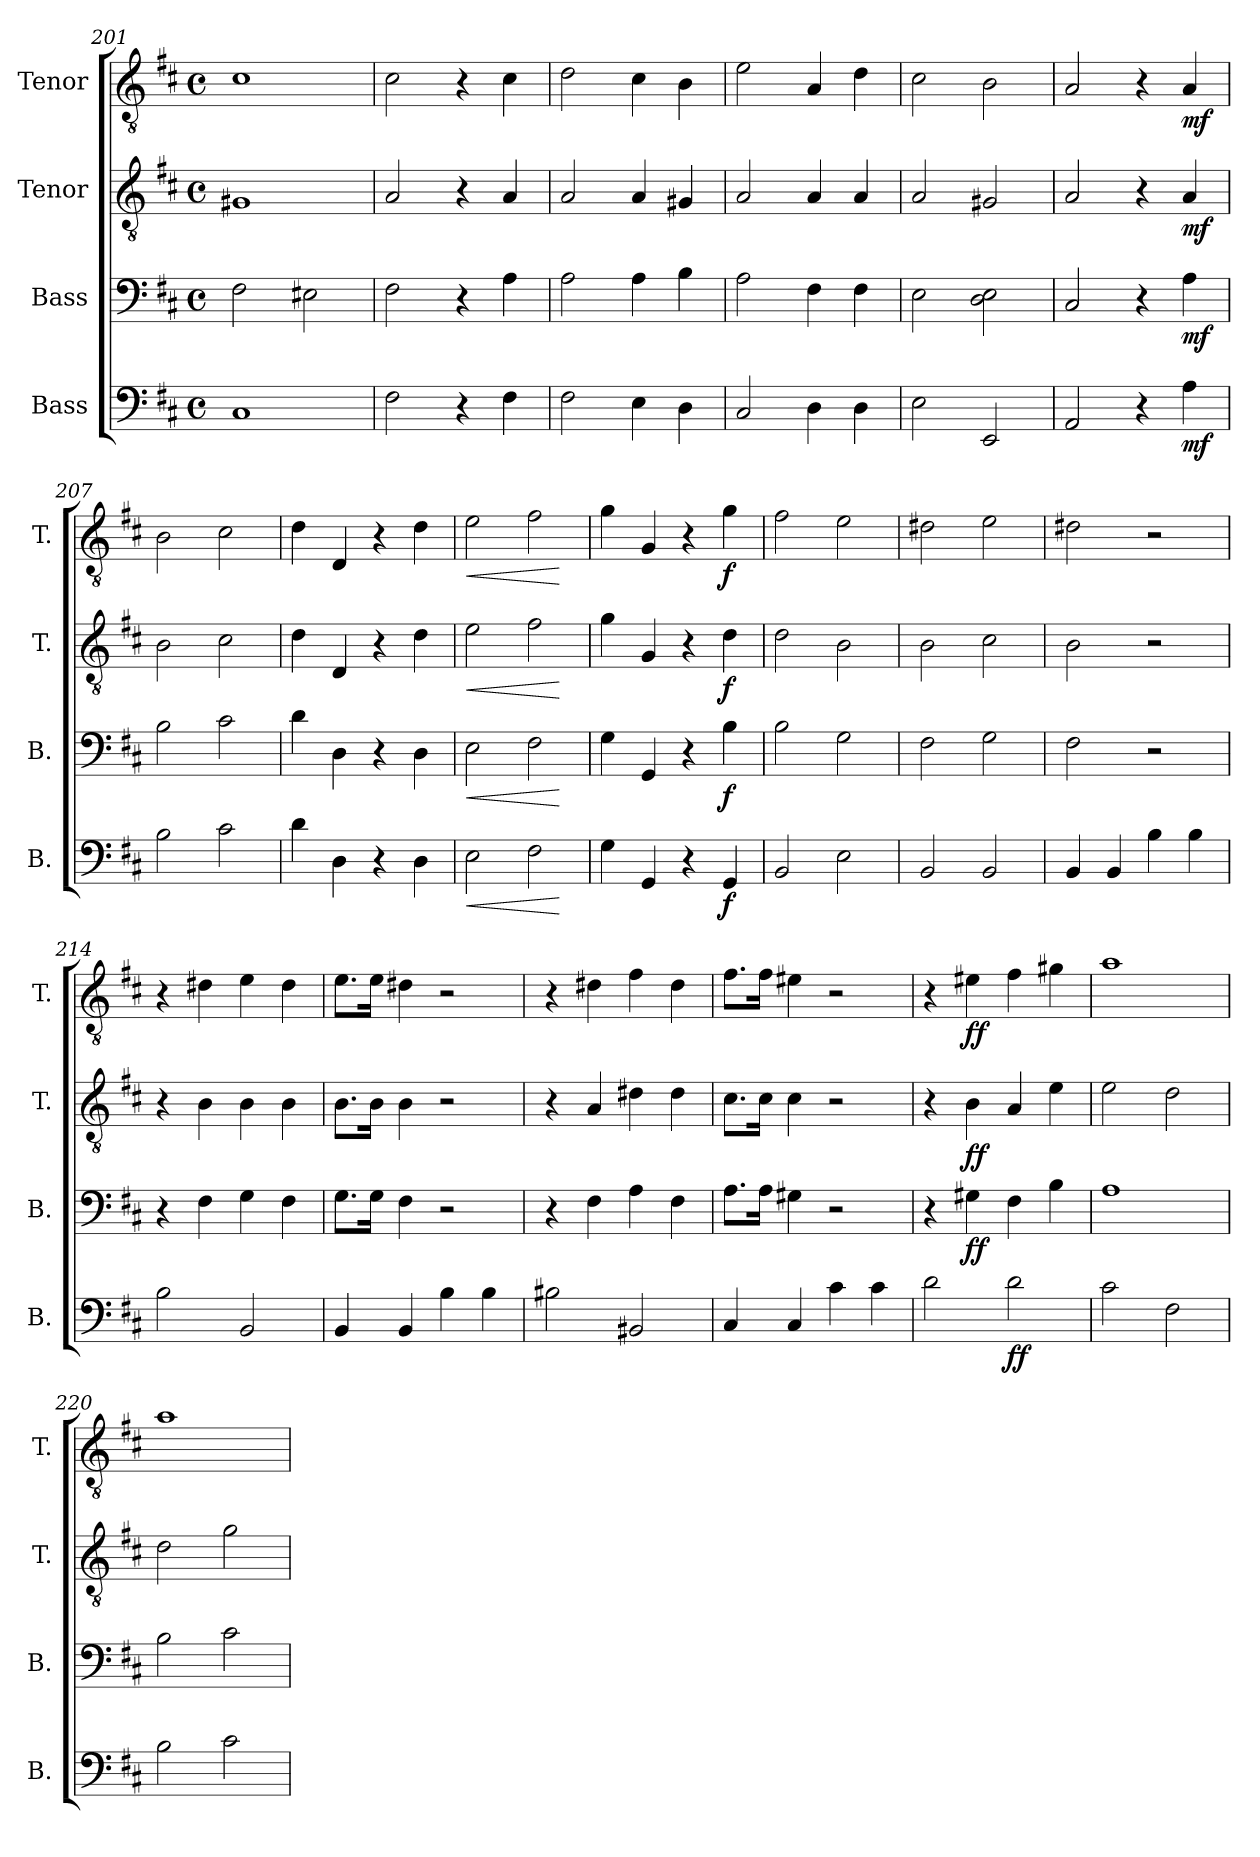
**kern	**dynam	**kern	**dynam	**kern	**dynam	**kern	**dynam
*part4	*part4	*part3	*part3	*part2	*part2	*part1	*part1
*staff4	*staff4	*staff3	*staff3	*staff2	*staff2	*staff1	*staff1
*I"Bass	*	*I"Bass	*	*I"Tenor	*	*I"Tenor	*
*I'B.	*	*I'B.	*	*I'T.	*	*I'T.	*
*clefF4	*	*clefF4	*	*clefGv2	*	*clefGv2	*
*k[f#c#]	*	*k[f#c#]	*	*k[f#c#]	*	*k[f#c#]	*
*M4/4	*	*M4/4	*	*M4/4	*	*M4/4	*
*met(c)	*	*met(c)	*	*met(c)	*	*met(c)	*
=201	=201	=201	=201	=201	=201	=201	=201
1C#	.	2F#\	.	1G#X	.	1c#	.
.	.	2E#X\	.	.	.	.	.
=202	=202	=202	=202	=202	=202	=202	=202
2F#\	.	2F#\	.	2A/	.	2c#\	.
4r	.	4r	.	4r	.	4r	.
4F#\	.	4A\	.	4A/	.	4c#\	.
=203	=203	=203	=203	=203	=203	=203	=203
2F#\	.	2A\	.	2A/	.	2d\	.
4E\	.	4A\	.	4A/	.	4c#\	.
4D\	.	4B\	.	4G#X/	.	4B\	.
!!LO:LB:g=z
=204	=204	=204	=204	=204	=204	=204	=204
2C#/	.	2A\	.	2A/	.	2e\	.
4D\	.	4F#\	.	4A/	.	4A/	.
4D\	.	4F#\	.	4A/	.	4d\	.
=205	=205	=205	=205	=205	=205	=205	=205
2E\	.	2E\	.	2A/	.	2c#\	.
2EE/	.	2D\ 2E\	.	2G#X/	.	2B\	.
=206	=206	=206	=206	=206	=206	=206	=206
2AA/	.	2C#/	.	2A/	.	2A/	.
4r	.	4r	.	4r	.	4r	.
!	!LO:DY:b	!	!LO:DY:b	!	!LO:DY:b	!	!LO:DY:b
4A\	mf	4A\	mf	4A/	mf	4A/	mf
=207	=207	=207	=207	=207	=207	=207	=207
2B\	.	2B\	.	2B\	.	2B\	.
2c#\	.	2c#\	.	2c#\	.	2c#\	.
=208	=208	=208	=208	=208	=208	=208	=208
4d\	.	4d\	.	4d\	.	4d\	.
4D\	.	4D\	.	4D/	.	4D/	.
4r	.	4r	.	4r	.	4r	.
4D\	.	4D\	.	4d\	.	4d\	.
=209	=209	=209	=209	=209	=209	=209	=209
!	!LO:HP:b	!	!LO:HP:b	!	!LO:HP:b	!	!LO:HP:b
2E\	<	2E\	<	2e\	<	2e\	<
2F#\	.	2F#\	.	2f#\	.	2f#\	.
.	[	.	[	.	[	.	[
=210	=210	=210	=210	=210	=210	=210	=210
4G\	.	4G\	.	4g\	.	4g\	.
4GG/	.	4GG/	.	4G/	.	4G/	.
4r	.	4r	.	4r	.	4r	.
!	!LO:DY:b	!	!LO:DY:b	!	!LO:DY:b	!	!LO:DY:b
4GG/	f	4B\	f	4d\	f	4g\	f
=211	=211	=211	=211	=211	=211	=211	=211
2BB/	.	2B\	.	2d\	.	2f#\	.
2E\	.	2G\	.	2B\	.	2e\	.
=212	=212	=212	=212	=212	=212	=212	=212
2BB/	.	2F#\	.	2B\	.	2d#X\	.
2BB/	.	2G\	.	2c#\	.	2e\	.
=213	=213	=213	=213	=213	=213	=213	=213
4BB/	.	2F#\	.	2B\	.	2d#X\	.
4BB/	.	.	.	.	.	.	.
4B\	.	2r	.	2r	.	2r	.
4B\	.	.	.	.	.	.	.
!!LO:PB:g=z
=214	=214	=214	=214	=214	=214	=214	=214
2B\	.	4r	.	4r	.	4r	.
.	.	4F#\	.	4B\	.	4d#X\	.
2BB/	.	4G\	.	4B\	.	4e\	.
.	.	4F#\	.	4B\	.	4d#\	.
=215	=215	=215	=215	=215	=215	=215	=215
4BB/	.	8.G\L	.	8.B\L	.	8.e\L	.
.	.	16G\Jk	.	16B\Jk	.	16e\Jk	.
4BB/	.	4F#\	.	4B\	.	4d#X\	.
4B\	.	2r	.	2r	.	2r	.
4B\	.	.	.	.	.	.	.
=216	=216	=216	=216	=216	=216	=216	=216
2B#X\	.	4r	.	4r	.	4r	.
.	.	4F#\	.	4A/	.	4d#X\	.
2BB#X/	.	4A\	.	4d#X\	.	4f#\	.
.	.	4F#\	.	4d#\	.	4d#\	.
=217	=217	=217	=217	=217	=217	=217	=217
4C#/	.	8.A\L	.	8.c#\L	.	8.f#\L	.
.	.	16A\Jk	.	16c#\Jk	.	16f#\Jk	.
4C#/	.	4G#X\	.	4c#\	.	4e#X\	.
4c#\	.	2r	.	2r	.	2r	.
4c#\	.	.	.	.	.	.	.
=218	=218	=218	=218	=218	=218	=218	=218
2d\	.	4r	.	4r	.	4r	.
!	!	!	!LO:DY:b	!	!LO:DY:b	!	!LO:DY:b
.	.	4G#X\	ff	4B\	ff	4e#X\	ff
!	!LO:DY:b	!	!	!	!	!	!
2d\	ff	4F#\	.	4A/	.	4f#\	.
.	.	4B\	.	4e\	.	4g#X\	.
=219	=219	=219	=219	=219	=219	=219	=219
2c#\	.	1A	.	2e\	.	1a	.
2F#\	.	.	.	2d\	.	.	.
=220	=220	=220	=220	=220	=220	=220	=220
2B\	.	2B\	.	2d\	.	1a	.
2c#\	.	2c#\	.	2g\	.	.	.
=	=	=	=	=	=	=	=
*-	*-	*-	*-	*-	*-	*-	*-
